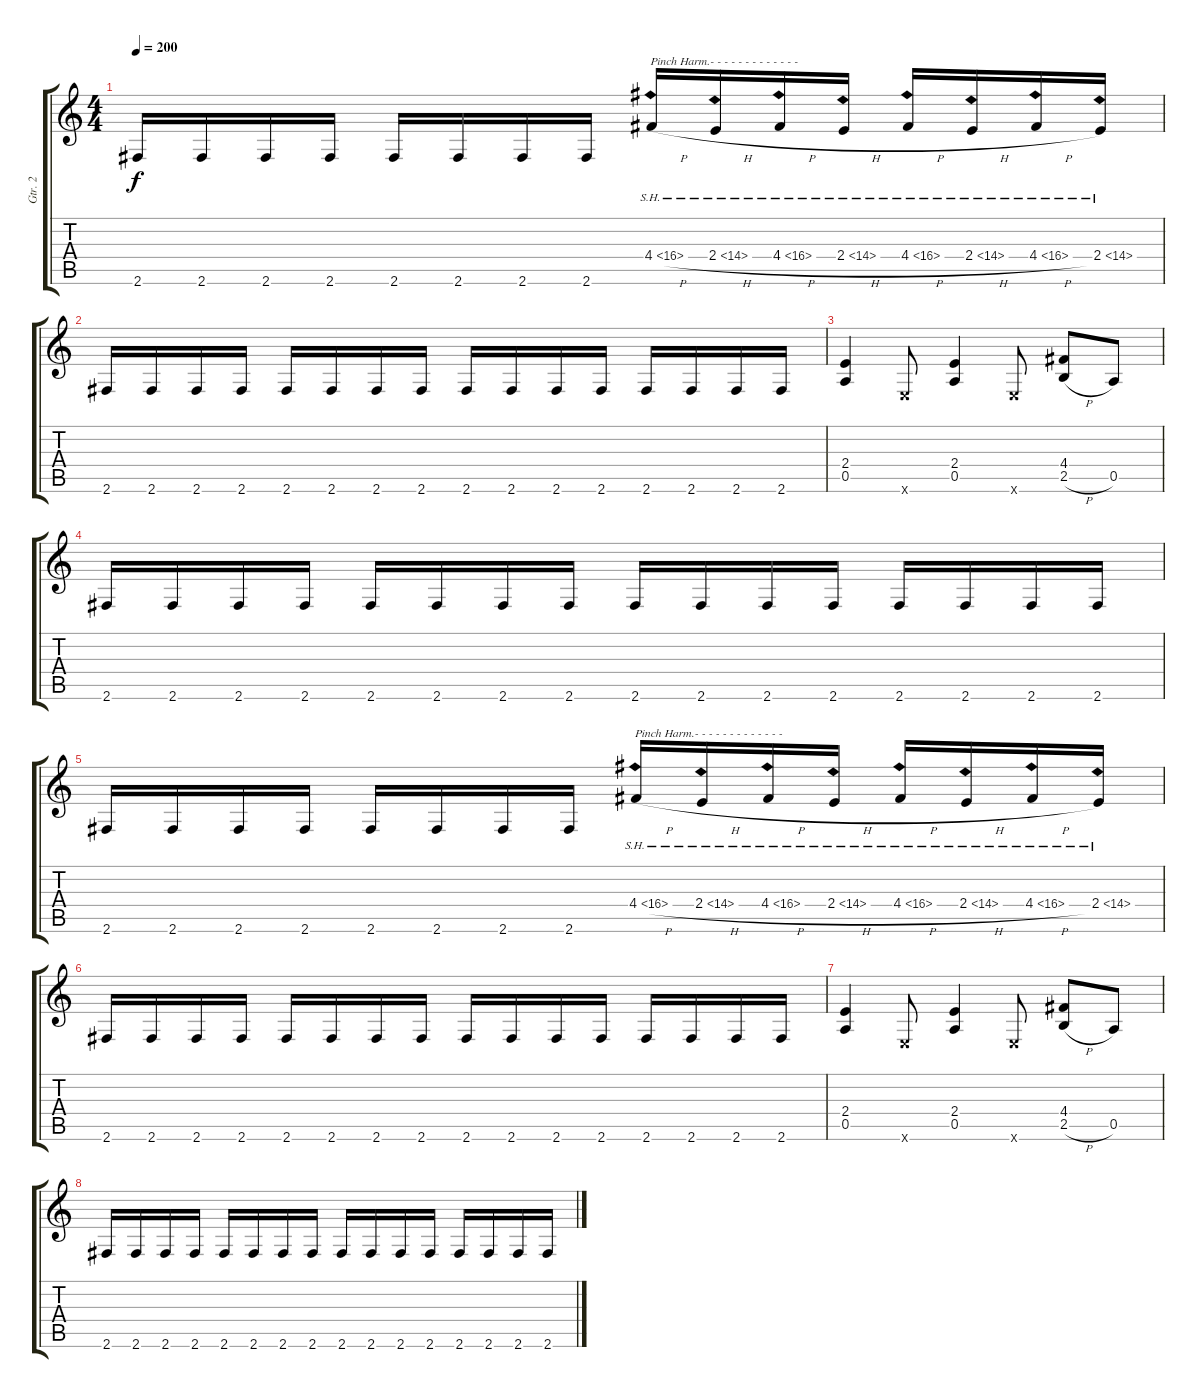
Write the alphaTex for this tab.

\track ("Gtr. 2" "Gtr. 2") {instrument distortionguitar}
\staff {score tabs}
\tuning (E4 B3 G3 D3 A2 E2) {hide}
\ts (4 4)
\tempo 200
\clef g2
\ks c
2.6.16{dy f} 2.6.16 2.6.16 2.6.16 2.6.16 2.6.16 2.6.16 2.6.16 4.4{sh 12 h}.16{txt "Pinch Harm.- - - - - - - - - - - - -"} 2.4{sh 12 h}.16 4.4{sh 12 h}.16 2.4{sh 12 h}.16 4.4{sh 12 h}.16 2.4{sh 12 h}.16 4.4{sh 12 h}.16 2.4{sh 12}.16 |
2.6.16 2.6.16 2.6.16 2.6.16 2.6.16 2.6.16 2.6.16 2.6.16 2.6.16 2.6.16 2.6.16 2.6.16 2.6.16 2.6.16 2.6.16 2.6.16 |
(2.4 0.5).4 0.6{x}.8 (2.4 0.5).4 0.6{x}.8 (4.4 2.5{h}).8 0.5.8 |
2.6.16 2.6.16 2.6.16 2.6.16 2.6.16 2.6.16 2.6.16 2.6.16 2.6.16 2.6.16 2.6.16 2.6.16 2.6.16 2.6.16 2.6.16 2.6.16 |
2.6.16 2.6.16 2.6.16 2.6.16 2.6.16 2.6.16 2.6.16 2.6.16 4.4{sh 12 h}.16{txt "Pinch Harm.- - - - - - - - - - - - -"} 2.4{sh 12 h}.16 4.4{sh 12 h}.16 2.4{sh 12 h}.16 4.4{sh 12 h}.16 2.4{sh 12 h}.16 4.4{sh 12 h}.16 2.4{sh 12}.16 |
2.6.16 2.6.16 2.6.16 2.6.16 2.6.16 2.6.16 2.6.16 2.6.16 2.6.16 2.6.16 2.6.16 2.6.16 2.6.16 2.6.16 2.6.16 2.6.16 |
(2.4 0.5).4 0.6{x}.8 (2.4 0.5).4 0.6{x}.8 (4.4 2.5{h}).8 0.5.8 |
2.6.16 2.6.16 2.6.16 2.6.16 2.6.16 2.6.16 2.6.16 2.6.16 2.6.16 2.6.16 2.6.16 2.6.16 2.6.16 2.6.16 2.6.16 2.6.16
